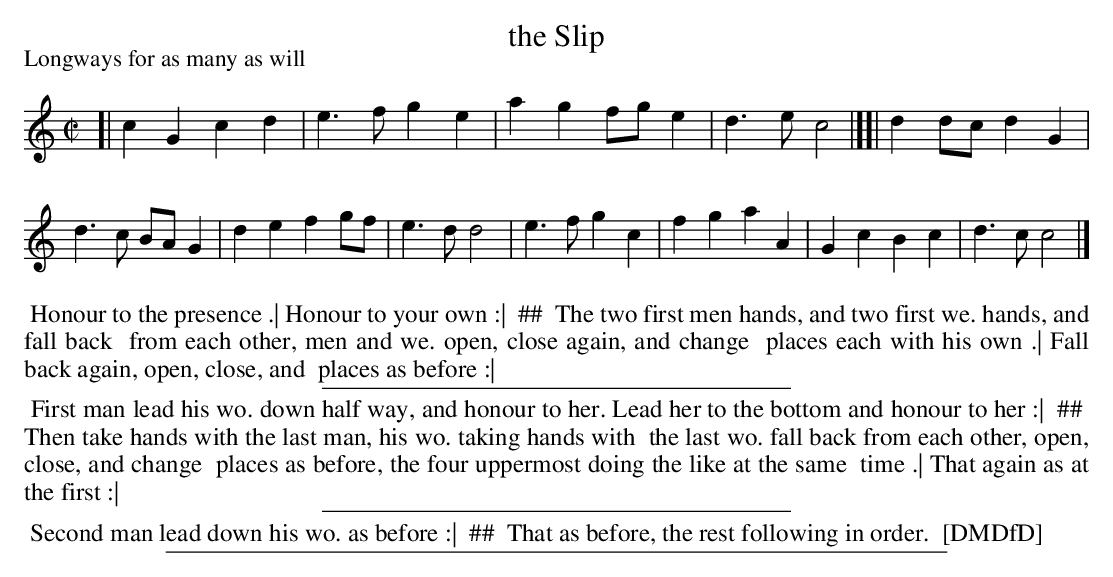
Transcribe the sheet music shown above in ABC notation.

X:1
T: the Slip
P: Longways for as many as will
M: C|
L: 1/4
K: C
[|\
cG cd | e>f ge | ag f/g/e | d>e c2 |][| dd/c/ dG | d>c B/A/G |\
de fg/f/ | e>d d2 | e>f gc | fg aA | Gc Bc | d>c c2 |]
